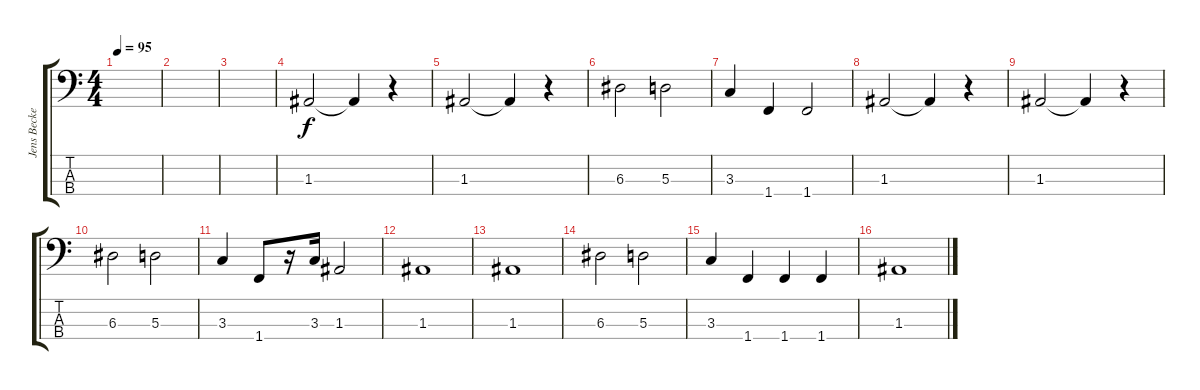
\track ("Jens Becker (Bass)" "Jens Becke") {instrument electricbassfinger}
\staff {score tabs}
\tuning (G2 D2 A1 E1) {hide}
\ts (4 4)
\tempo 95
\clef f4
\ks c
|
|
|
1.3.2 1.3{t}.4 r.4 |
1.3.2 1.3{t}.4 r.4 |
6.3.2 5.3.2 |
3.3.4 1.4.4 1.4.2 |
1.3.2 1.3{t}.4 r.4 |
1.3.2 1.3{t}.4 r.4 |
6.3.2 5.3.2 |
3.3.4 1.4.8 r.16 3.3.16 1.3.2 |
1.3.1 |
1.3.1 |
6.3.2 5.3.2 |
3.3.4 1.4.4 1.4.4 1.4.4 |
1.3.1
